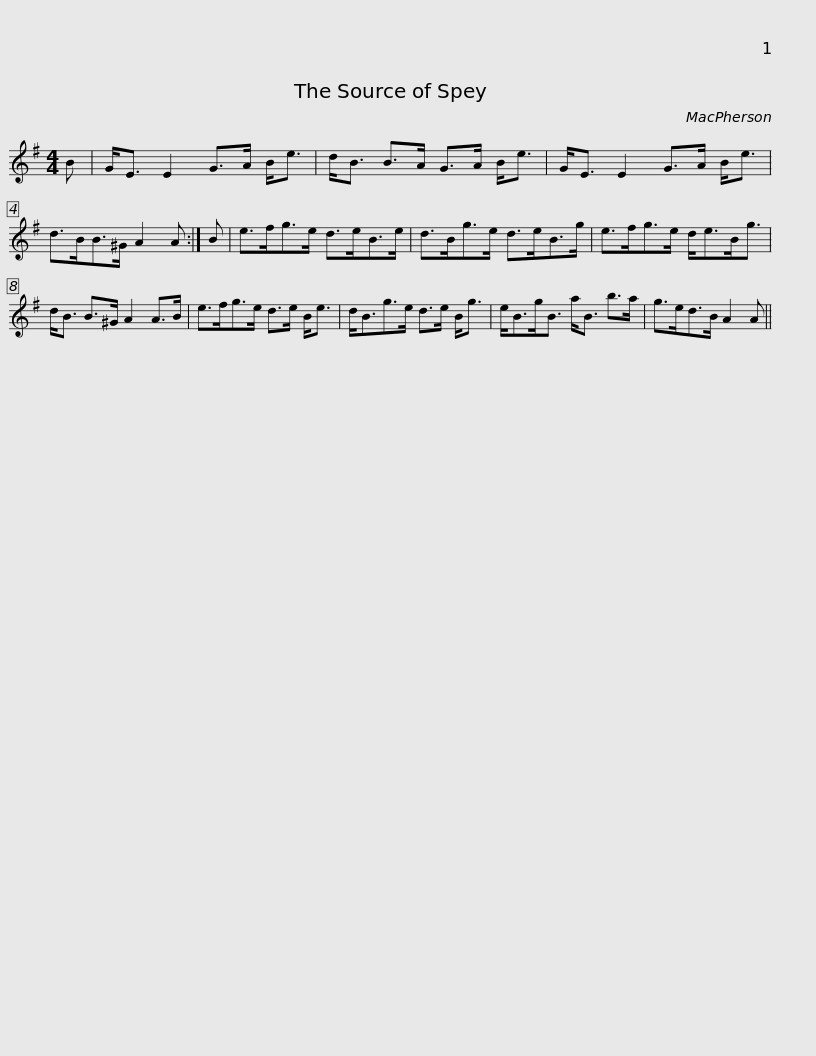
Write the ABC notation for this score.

X:1
L:1/8
M:4/4
I:linebreak $
K:G
V:1 treble
V:1
 B | G<E E2 G>A B<e | d<B B>A G>A B<e | G<E E2 G>A B<e | d>BB>^G A2 A :| %5
 B |$ e>fg>e d>eB>e | d>Bg>e d>eB>g | e>fg>e d<eB<g | d<B B>^G A2 A>B |$ %10
 e>fg>e d>e B<e | d<Bg>e d>e B<g | e<Bg<B a<B b>a | g>ed>B A2 A || %14
